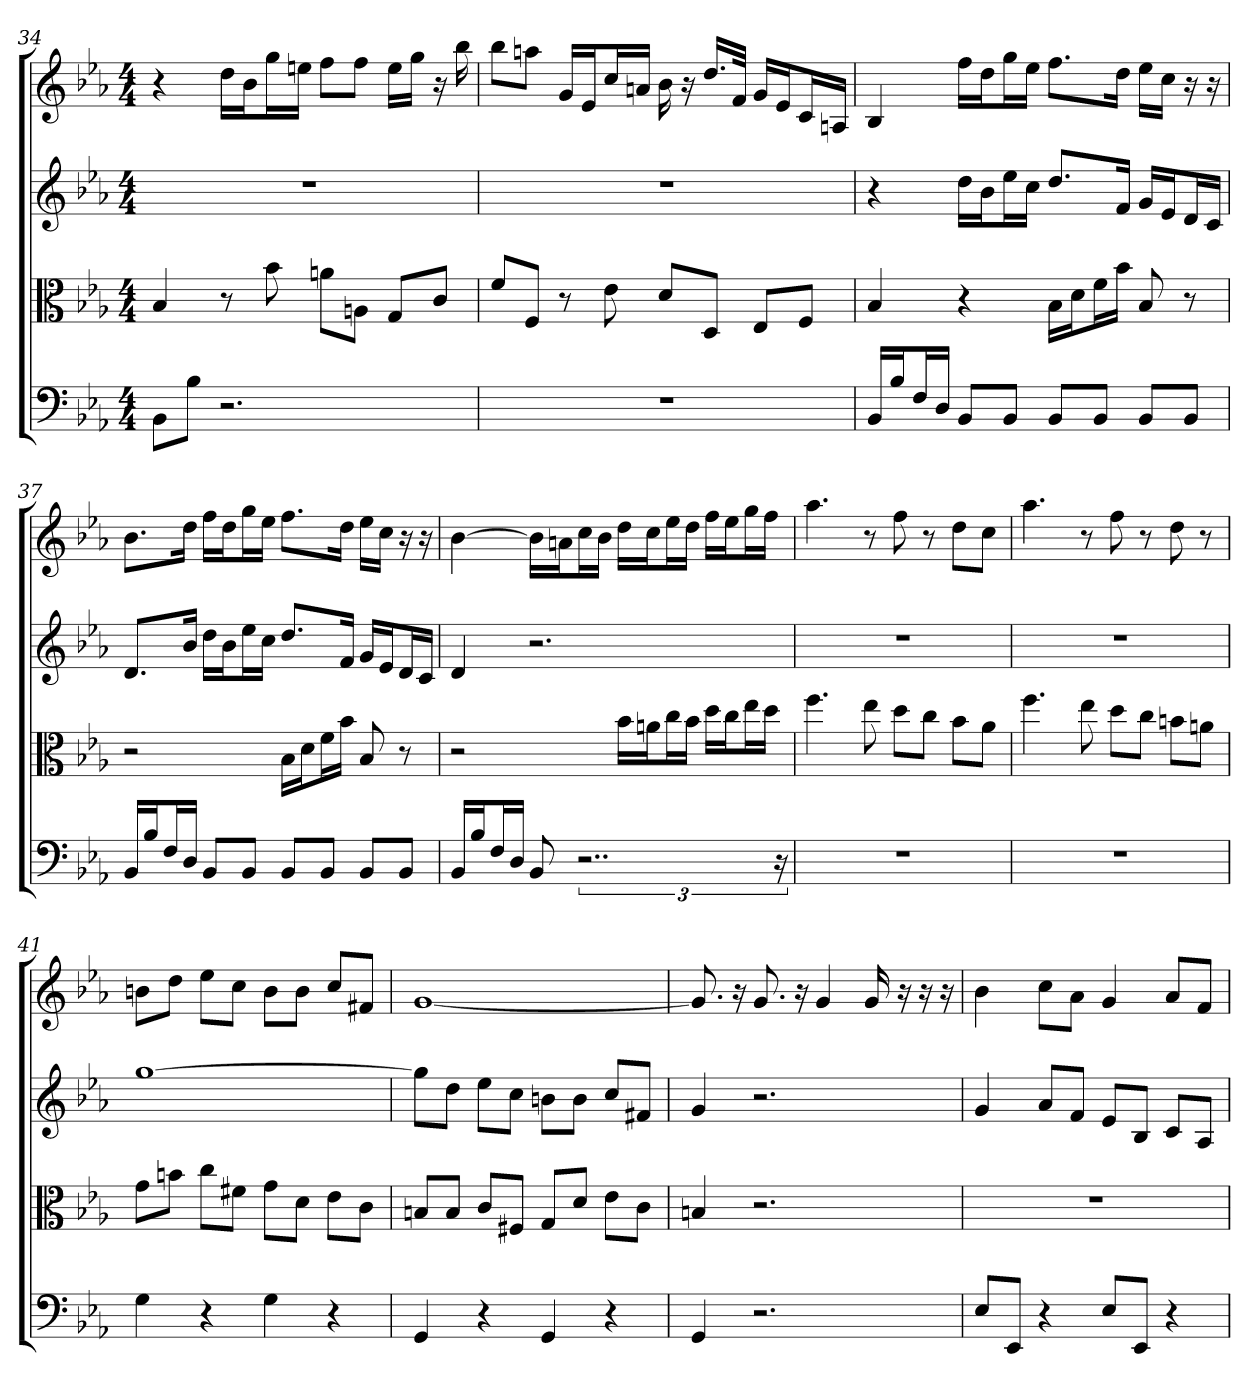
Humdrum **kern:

**kern	**kern	**kern	**kern
*part4	*part3	*part2	*part1
*staff4	*staff3	*staff2	*staff1
*clefF4	*clefC3	*clefG2	*clefG2
*k[b-e-a-]	*k[b-e-a-]	*k[b-e-a-]	*k[b-e-a-]
*E-:	*E-:	*E-:	*E-:
*M4/4	*M4/4	*M4/4	*M4/4
=34	=34	=34	=34
8BB-\L	4B-	1r	4r
8B-\J	.	.	.
2.r	8r	.	16dd\LL
.	.	.	16b-\J
.	8b-	.	16gg\L
.	.	.	16een\JJ
.	8an\L	.	8ff\L
.	8An\J	.	8ff\J
.	8G/L	.	16ee\LL
.	.	.	16gg\JJ
.	8c/J	.	16r
.	.	.	16bb-
=35	=35	=35	=35
1r	8f/L	1r	8bb-\L
.	8F/J	.	8aan\J
.	8r	.	16g/LL
.	.	.	16e-/J
.	8e-	.	16cc/L
.	.	.	16an/JJ
.	8d/L	.	16b-
.	.	.	16r
.	8D/J	.	16.dd/LL
.	.	.	32f/JJk
.	8E-/L	.	16g/LL
.	.	.	16e-/J
.	8F/J	.	16c/L
.	.	.	16An/JJ
=36	=36	=36	=36
16BB-/LL	4B-	4r	4B-
16B-/J	.	.	.
16F/L	.	.	.
16D/JJ	.	.	.
8BB-/L	4r	16dd\LL	16ff\LL
.	.	16b-\J	16dd\J
8BB-/J	.	16ee-\L	16gg\L
.	.	16cc\JJ	16ee-\JJ
8BB-/L	16B-\LL	8.dd/L	8.ff\L
.	16d\J	.	.
8BB-/J	16f\L	.	.
.	16b-\JJ	16f/Jk	16dd\Jk
8BB-/L	8B-	16g/LL	16ee-\LL
.	.	16e-/J	16cc\JJ
8BB-/J	8r	16d/L	16r
.	.	16c/JJ	16r
=37	=37	=37	=37
16BB-/LL	2r	8.d/L	8.b-\L
16B-/J	.	.	.
16F/L	.	.	.
16D/JJ	.	16b-/Jk	16dd\Jk
8BB-/L	.	16dd\LL	16ff\LL
.	.	16b-\J	16dd\J
8BB-/J	.	16ee-\L	16gg\L
.	.	16cc\JJ	16ee-\JJ
8BB-/L	16B-\LL	8.dd/L	8.ff\L
.	16d\J	.	.
8BB-/J	16f\L	.	.
.	16b-\JJ	16f/Jk	16dd\Jk
8BB-/L	8B-	16g/LL	16ee-\LL
.	.	16e-/J	16cc\JJ
8BB-/J	8r	16d/L	16r
.	.	16c/JJ	16r
=38	=38	=38	=38
16BB-/LL	2r	4d	[4b-
16B-/J	.	.	.
16F/L	.	.	.
16D/JJ	.	.	.
8BB-	.	2.r	16b-\LL]
.	.	.	16an\J
3..r	.	.	16cc\L
.	.	.	16b-\JJ
.	16b-\LL	.	16dd\LL
.	16an\J	.	16cc\J
.	16cc\L	.	16ee-\L
.	16b-\JJ	.	16dd\JJ
.	16dd\LL	.	16ff\LL
.	16cc\J	.	16ee-\J
.	16ee-\L	.	16gg\L
.	16dd\JJ	.	16ff\JJ
24r	.	.	.
=39	=39	=39	=39
1r	4.ff	1r	4.aa-
.	8ee-	.	8r
.	8dd\L	.	8ff
.	8cc\J	.	8r
.	8b-\L	.	8dd\L
.	8a-\J	.	8cc\J
=40	=40	=40	=40
1r	4.ff	1r	4.aa-
.	8ee-	.	8r
.	8dd\L	.	8ff
.	8cc\J	.	8r
.	8bn\L	.	8dd
.	8an\J	.	8r
=41	=41	=41	=41
4G	8g\L	[1gg	8bn\L
.	8bn\J	.	8dd\J
4r	8cc\L	.	8ee-\L
.	8f#X\J	.	8cc\J
4G	8g\L	.	8b\L
.	8d\J	.	8b\J
4r	8e-\L	.	8cc/L
.	8c\J	.	8f#X/J
=42	=42	=42	=42
4GG	8Bn/L	8gg\L]	[1g
.	8B/J	8dd\J	.
4r	8c/L	8ee-\L	.
.	8F#X/J	8cc\J	.
4GG	8G/L	8bn\L	.
.	8d/J	8b\J	.
4r	8e-\L	8cc/L	.
.	8c\J	8f#X/J	.
=43	=43	=43	=43
4GG	4Bn	4g	8.g]
.	.	.	16r
2.r	2.r	2.r	8.g
.	.	.	16r
.	.	.	4g
.	.	.	16g
.	.	.	16r
.	.	.	16r
.	.	.	16r
=44	=44	=44	=44
8E-/L	1r	4g	4b-
8EE-/J	.	.	.
4r	.	8a-/L	8cc\L
.	.	8f/J	8a-\J
8E-/L	.	8e-/L	4g
8EE-/J	.	8B-/J	.
4r	.	8c/L	8a-/L
.	.	8A-/J	8f/J
=	=	=	=
*-	*-	*-	*-
